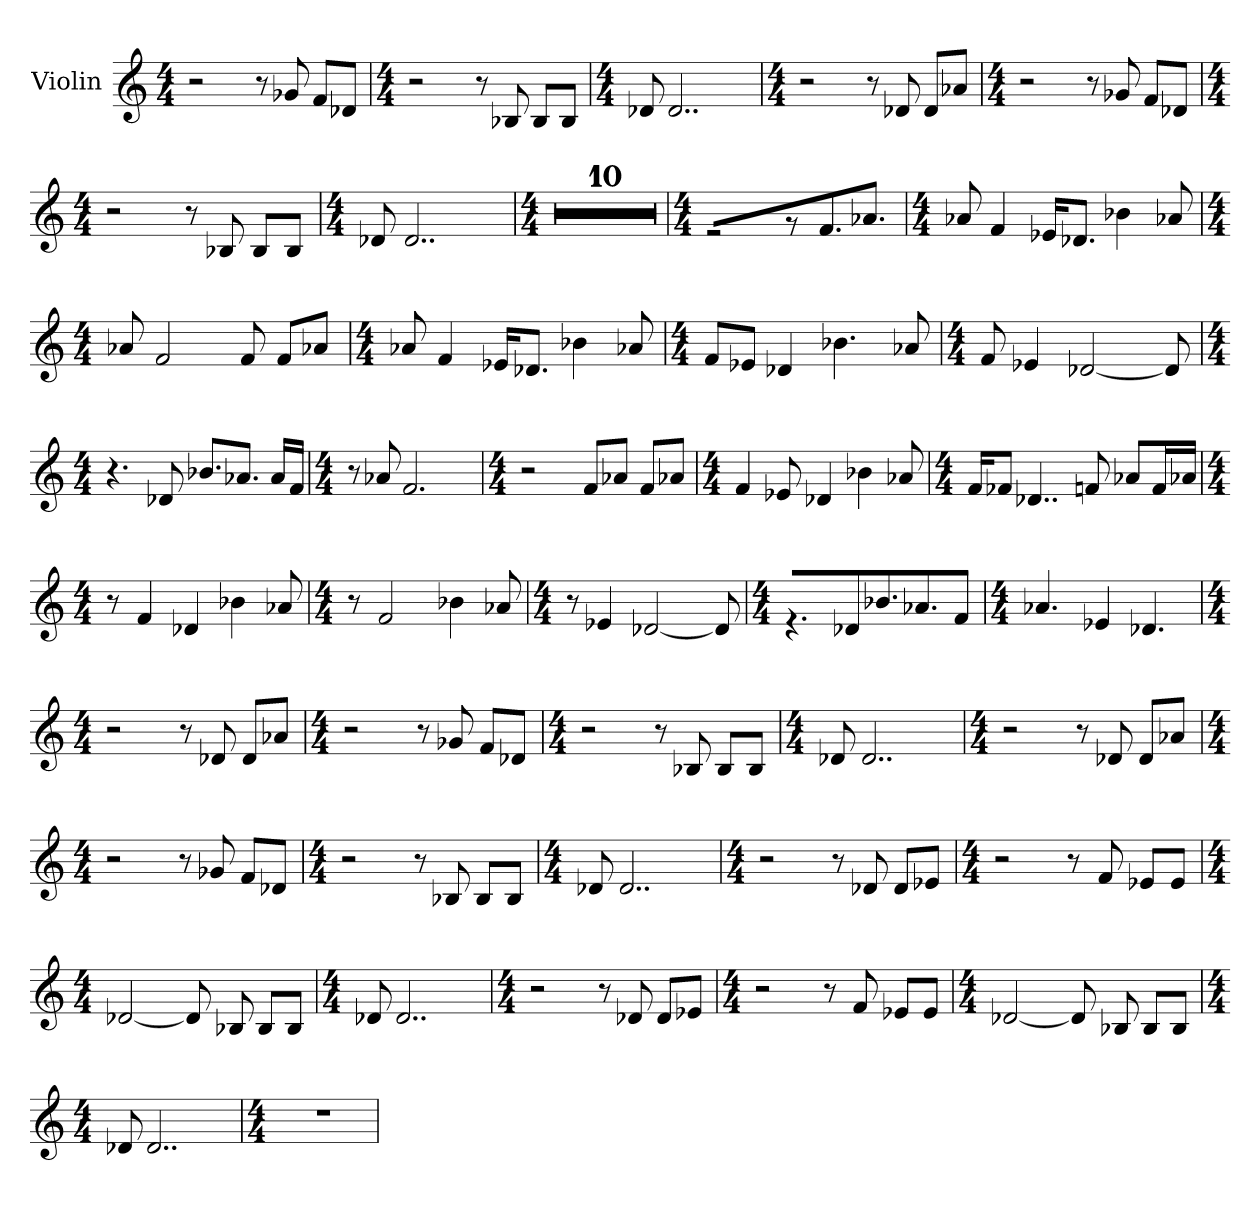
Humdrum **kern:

**kern
*part1
*staff1
*I"Violin
*I'Vln
*M4/4
=
2r
8r
8g-X
8fL
8d-XJ
=
*M4/4
2r
8r
8B-X
8B-L
8B-J
=
*M4/4
8d-X
2..d-
=
*M4/4
2r
8r
8d-X
8d-L
8a-XJ
=
*M4/4
2r
8r
8g-X
8fL
8d-XJ
=
*M4/4
2r
8r
8B-X
8B-L
8B-J
=
*M4/4
8d-X
2..d-
=
*M4/4
1r
=
*M4/4
1r
=
*M4/4
1r
=
*M4/4
1r
=
*M4/4
1r
=
*M4/4
1r
=
*M4/4
1r
=
*M4/4
1r
=
*M4/4
1r
=
*M4/4
1r
=
*M4/4
2r
8r
8.f
8.a-XJ
=
*M4/4
8a-X
4f
16e-XKL
8.d-XJ
4b-X
8a-X
=
*M4/4
8a-X
2f
8f
8fL
8a-XJ
=
*M4/4
8a-X
4f
16e-XKL
8.d-XJ
4b-X
8a-X
=
*M4/4
8fL
8e-XJ
4d-X
4.b-X
8a-X
=
*M4/4
8f
4e-X
[2d-X
8d-]
=
*M4/4
4.r
8d-X
8.b-XL
8.a-XJ
16a-LL
16fJJ
=
*M4/4
8r
8a-X
2.f
=
*M4/4
2r
8fL
8a-XJ
8fL
8a-XJ
=
*M4/4
4f
8e-X
4d-X
4b-X
8a-X
=
*M4/4
16fKL
8f-XJ
4..d-X
8fn
8a-XL
16fL
16a-XJJ
=
*M4/4
8r
4f
4d-X
4b-X
8a-X
=
*M4/4
8r
2f
4b-X
8a-X
=
*M4/4
8r
4e-X
[2d-X
8d-]
=
*M4/4
4.r
8d-X
8.b-XL
8.a-XJ
8fJ
=
*M4/4
4.a-X
4e-X
4.d-X
=
*M4/4
2r
8r
8d-X
8d-L
8a-XJ
=
*M4/4
2r
8r
8g-X
8fL
8d-XJ
=
*M4/4
2r
8r
8B-X
8B-L
8B-J
=
*M4/4
8d-X
2..d-
=
*M4/4
2r
8r
8d-X
8d-L
8a-XJ
=
*M4/4
2r
8r
8g-X
8fL
8d-XJ
=
*M4/4
2r
8r
8B-X
8B-L
8B-J
=
*M4/4
8d-X
2..d-
=
*M4/4
2r
8r
8d-X
8d-L
8e-XJ
=
*M4/4
2r
8r
8f
8e-XL
8e-J
=
*M4/4
[2d-X
8d-]
8B-X
8B-L
8B-J
=
*M4/4
8d-X
2..d-
=
*M4/4
2r
8r
8d-X
8d-L
8e-XJ
=
*M4/4
2r
8r
8f
8e-XL
8e-J
=
*M4/4
[2d-X
8d-]
8B-X
8B-L
8B-J
=
*M4/4
8d-X
2..d-
=
*M4/4
1r
=
*-
